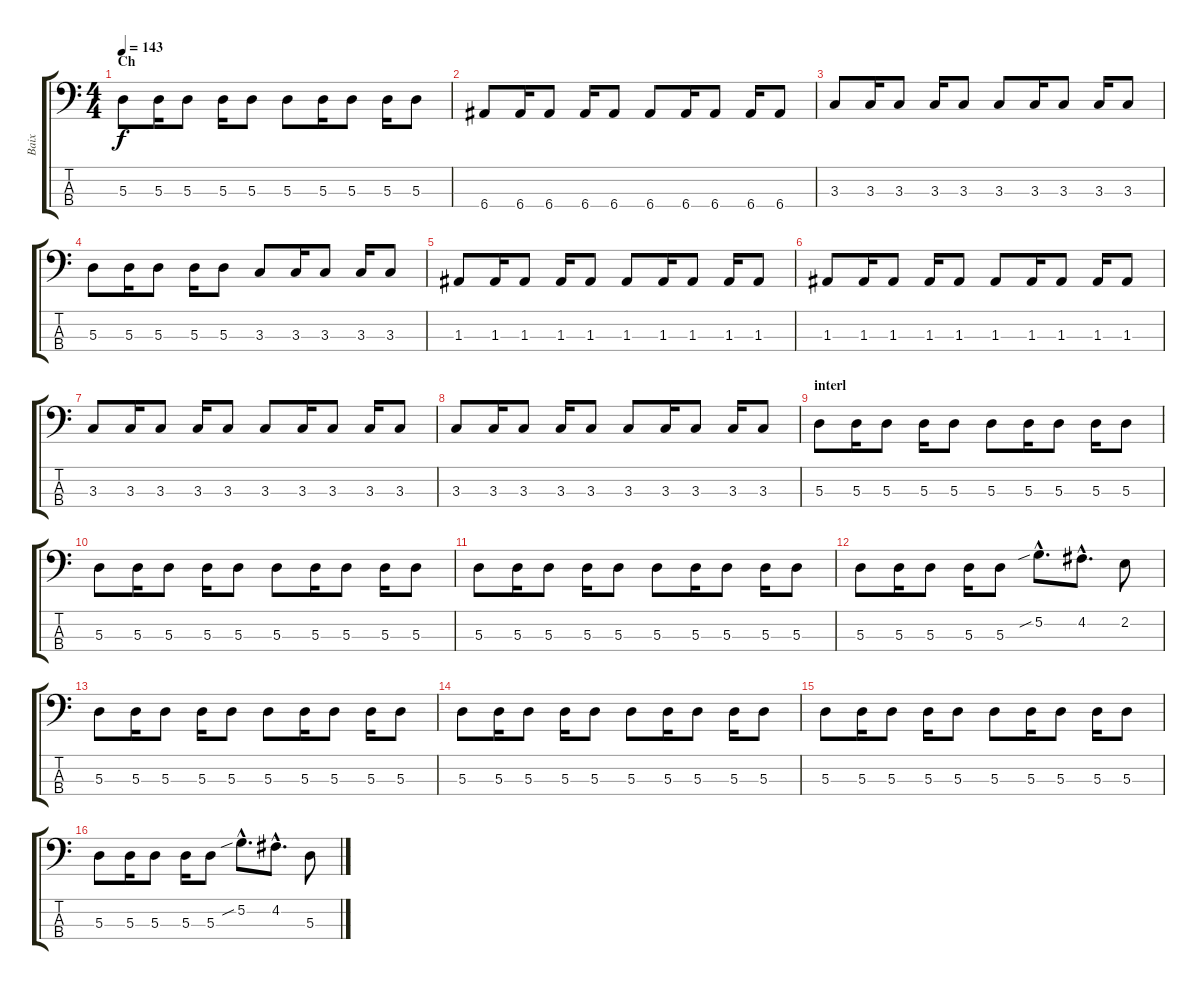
\track ("Baix" "Baix") {instrument electricbassfinger}
\staff {score tabs}
\tuning (G2 D2 A1 E1) {hide}
\ts (4 4)
\section ("" "Ch")
\tempo 143
\clef f4
\ks c
5.3.8{dy f} 5.3.16 5.3.8 5.3.16 5.3.8 5.3.8 5.3.16 5.3.8 5.3.16 5.3.8 |
6.4.8 6.4.16 6.4.8 6.4.16 6.4.8 6.4.8 6.4.16 6.4.8 6.4.16 6.4.8 |
3.3.8 3.3.16 3.3.8 3.3.16 3.3.8 3.3.8 3.3.16 3.3.8 3.3.16 3.3.8 |
5.3.8 5.3.16 5.3.8 5.3.16 5.3.8 3.3.8 3.3.16 3.3.8 3.3.16 3.3.8 |
1.3.8 1.3.16 1.3.8 1.3.16 1.3.8 1.3.8 1.3.16 1.3.8 1.3.16 1.3.8 |
1.3.8 1.3.16 1.3.8 1.3.16 1.3.8 1.3.8 1.3.16 1.3.8 1.3.16 1.3.8 |
3.3.8 3.3.16 3.3.8 3.3.16 3.3.8 3.3.8 3.3.16 3.3.8 3.3.16 3.3.8 |
3.3.8 3.3.16 3.3.8 3.3.16 3.3.8 3.3.8 3.3.16 3.3.8 3.3.16 3.3.8 |
\section ("" "interl")
5.3.8 5.3.16 5.3.8 5.3.16 5.3.8 5.3.8 5.3.16 5.3.8 5.3.16 5.3.8 |
5.3.8 5.3.16 5.3.8 5.3.16 5.3.8 5.3.8 5.3.16 5.3.8 5.3.16 5.3.8 |
5.3.8 5.3.16 5.3.8 5.3.16 5.3.8 5.3.8 5.3.16 5.3.8 5.3.16 5.3.8 |
5.3.8 5.3.16 5.3.8 5.3.16 5.3.8 5.2{sib hac}.8{d} 4.2{hac}.8{d} 2.2.8 |
5.3.8 5.3.16 5.3.8 5.3.16 5.3.8 5.3.8 5.3.16 5.3.8 5.3.16 5.3.8 |
5.3.8 5.3.16 5.3.8 5.3.16 5.3.8 5.3.8 5.3.16 5.3.8 5.3.16 5.3.8 |
5.3.8 5.3.16 5.3.8 5.3.16 5.3.8 5.3.8 5.3.16 5.3.8 5.3.16 5.3.8 |
5.3.8 5.3.16 5.3.8 5.3.16 5.3.8 5.2{sib hac}.8{d instrument slapbass1} 4.2{hac}.8{d} 5.3.8
